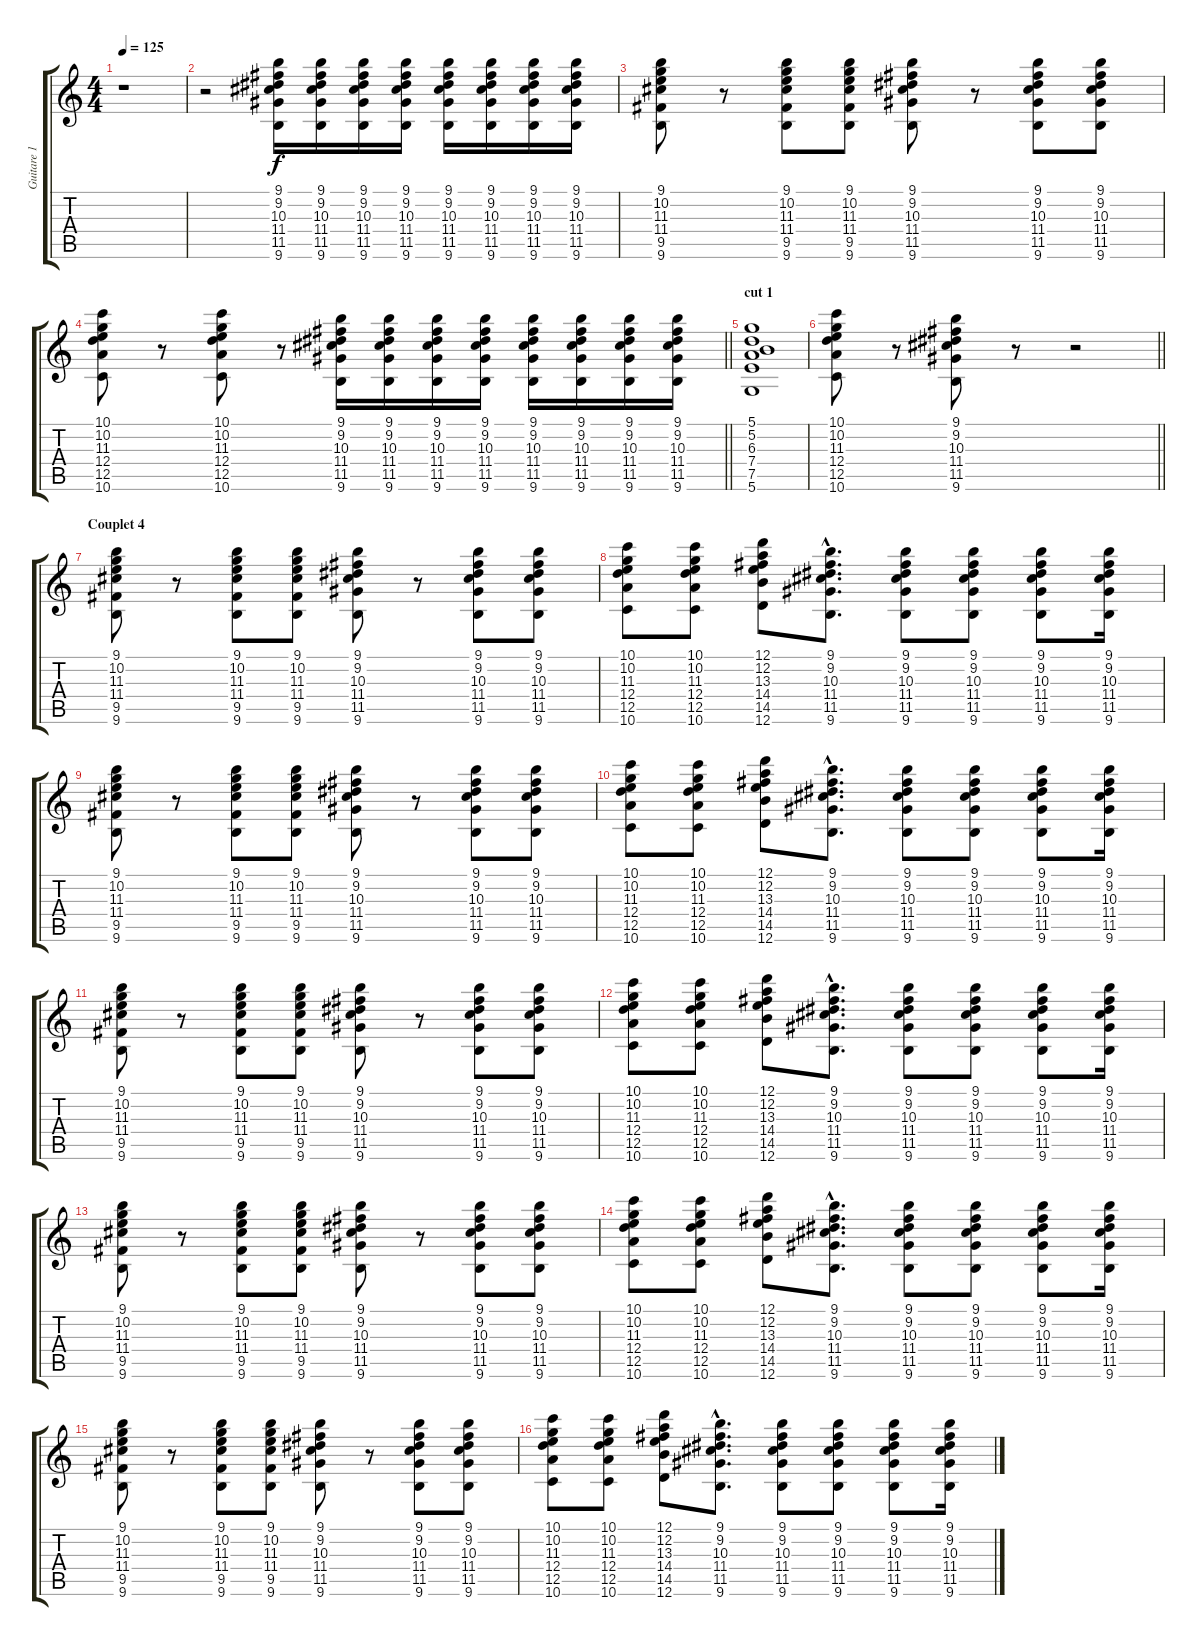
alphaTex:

\track ("Guitare 1" "Guitare 1") {instrument distortionguitar}
\staff {score tabs}
\tuning (D4 A3 F3 D3 A2 D2) {hide}
\ts (4 4)
\tempo 125
\clef g2
\ks c
r.1{dy f} |
r.2 (9.1 9.2 10.3 11.4 11.5 9.6).16 (9.1 9.2 10.3 11.4 11.5 9.6).16 (9.1 9.2 10.3 11.4 11.5 9.6).16 (9.1 9.2 10.3 11.4 11.5 9.6).16 (9.1 9.2 10.3 11.4 11.5 9.6).16 (9.1 9.2 10.3 11.4 11.5 9.6).16 (9.1 9.2 10.3 11.4 11.5 9.6).16 (9.1 9.2 10.3 11.4 11.5 9.6).16 |
(9.1 10.2 11.3 11.4 9.5 9.6).8 r.8 (9.1 10.2 11.3 11.4 9.5 9.6).8 (9.1 10.2 11.3 11.4 9.5 9.6).8 (9.1 9.2 10.3 11.4 11.5 9.6).8 r.8 (9.1 9.2 10.3 11.4 11.5 9.6).8 (9.1 9.2 10.3 11.4 11.5 9.6).8 |
\barLineRight lightlight
(10.1 10.2 11.3 12.4 12.5 10.6).8 r.8 (10.1 10.2 11.3 12.4 12.5 10.6).8 r.8 (9.1 9.2 10.3 11.4 11.5 9.6).16 (9.1 9.2 10.3 11.4 11.5 9.6).16 (9.1 9.2 10.3 11.4 11.5 9.6).16 (9.1 9.2 10.3 11.4 11.5 9.6).16 (9.1 9.2 10.3 11.4 11.5 9.6).16 (9.1 9.2 10.3 11.4 11.5 9.6).16 (9.1 9.2 10.3 11.4 11.5 9.6).16 (9.1 9.2 10.3 11.4 11.5 9.6).16 |
\section ("" "cut 1")
(5.1 5.2 6.3 7.4 7.5 5.6).1 |
\barLineRight lightlight
(10.1 10.2 11.3 12.4 12.5 10.6).8 r.8 (9.1 9.2 10.3 11.4 11.5 9.6).8 r.8 r.2 |
\section ("" "Couplet 4")
(9.1 10.2 11.3 11.4 9.5 9.6).8 r.8 (9.1 10.2 11.3 11.4 9.5 9.6).8 (9.1 10.2 11.3 11.4 9.5 9.6).8 (9.1 9.2 10.3 11.4 11.5 9.6).8 r.8 (9.1 9.2 10.3 11.4 11.5 9.6).8 (9.1 9.2 10.3 11.4 11.5 9.6).8 |
(10.1 10.2 11.3 12.4 12.5 10.6).8 (10.1 10.2 11.3 12.4 12.5 10.6).8 (12.1 12.2 13.3 14.4 14.5 12.6).8 (9.1{hac} 9.2{hac} 10.3{hac} 11.4{hac} 11.5{hac} 9.6{hac}).8{d} (9.1 9.2 10.3 11.4 11.5 9.6).8 (9.1 9.2 10.3 11.4 11.5 9.6).8 (9.1 9.2 10.3 11.4 11.5 9.6).8 (9.1 9.2 10.3 11.4 11.5 9.6).16 |
(9.1 10.2 11.3 11.4 9.5 9.6).8 r.8 (9.1 10.2 11.3 11.4 9.5 9.6).8 (9.1 10.2 11.3 11.4 9.5 9.6).8 (9.1 9.2 10.3 11.4 11.5 9.6).8 r.8 (9.1 9.2 10.3 11.4 11.5 9.6).8 (9.1 9.2 10.3 11.4 11.5 9.6).8 |
(10.1 10.2 11.3 12.4 12.5 10.6).8 (10.1 10.2 11.3 12.4 12.5 10.6).8 (12.1 12.2 13.3 14.4 14.5 12.6).8 (9.1{hac} 9.2{hac} 10.3{hac} 11.4{hac} 11.5{hac} 9.6{hac}).8{d} (9.1 9.2 10.3 11.4 11.5 9.6).8 (9.1 9.2 10.3 11.4 11.5 9.6).8 (9.1 9.2 10.3 11.4 11.5 9.6).8 (9.1 9.2 10.3 11.4 11.5 9.6).16 |
(9.1 10.2 11.3 11.4 9.5 9.6).8 r.8 (9.1 10.2 11.3 11.4 9.5 9.6).8 (9.1 10.2 11.3 11.4 9.5 9.6).8 (9.1 9.2 10.3 11.4 11.5 9.6).8 r.8 (9.1 9.2 10.3 11.4 11.5 9.6).8 (9.1 9.2 10.3 11.4 11.5 9.6).8 |
(10.1 10.2 11.3 12.4 12.5 10.6).8 (10.1 10.2 11.3 12.4 12.5 10.6).8 (12.1 12.2 13.3 14.4 14.5 12.6).8 (9.1{hac} 9.2{hac} 10.3{hac} 11.4{hac} 11.5{hac} 9.6{hac}).8{d} (9.1 9.2 10.3 11.4 11.5 9.6).8 (9.1 9.2 10.3 11.4 11.5 9.6).8 (9.1 9.2 10.3 11.4 11.5 9.6).8 (9.1 9.2 10.3 11.4 11.5 9.6).16 |
(9.1 10.2 11.3 11.4 9.5 9.6).8 r.8 (9.1 10.2 11.3 11.4 9.5 9.6).8 (9.1 10.2 11.3 11.4 9.5 9.6).8 (9.1 9.2 10.3 11.4 11.5 9.6).8 r.8 (9.1 9.2 10.3 11.4 11.5 9.6).8 (9.1 9.2 10.3 11.4 11.5 9.6).8 |
(10.1 10.2 11.3 12.4 12.5 10.6).8 (10.1 10.2 11.3 12.4 12.5 10.6).8 (12.1 12.2 13.3 14.4 14.5 12.6).8 (9.1{hac} 9.2{hac} 10.3{hac} 11.4{hac} 11.5{hac} 9.6{hac}).8{d} (9.1 9.2 10.3 11.4 11.5 9.6).8 (9.1 9.2 10.3 11.4 11.5 9.6).8 (9.1 9.2 10.3 11.4 11.5 9.6).8 (9.1 9.2 10.3 11.4 11.5 9.6).16 |
(9.1 10.2 11.3 11.4 9.5 9.6).8 r.8 (9.1 10.2 11.3 11.4 9.5 9.6).8 (9.1 10.2 11.3 11.4 9.5 9.6).8 (9.1 9.2 10.3 11.4 11.5 9.6).8 r.8 (9.1 9.2 10.3 11.4 11.5 9.6).8 (9.1 9.2 10.3 11.4 11.5 9.6).8 |
(10.1 10.2 11.3 12.4 12.5 10.6).8 (10.1 10.2 11.3 12.4 12.5 10.6).8 (12.1 12.2 13.3 14.4 14.5 12.6).8 (9.1{hac} 9.2{hac} 10.3{hac} 11.4{hac} 11.5{hac} 9.6{hac}).8{d} (9.1 9.2 10.3 11.4 11.5 9.6).8 (9.1 9.2 10.3 11.4 11.5 9.6).8 (9.1 9.2 10.3 11.4 11.5 9.6).8 (9.1 9.2 10.3 11.4 11.5 9.6).16
